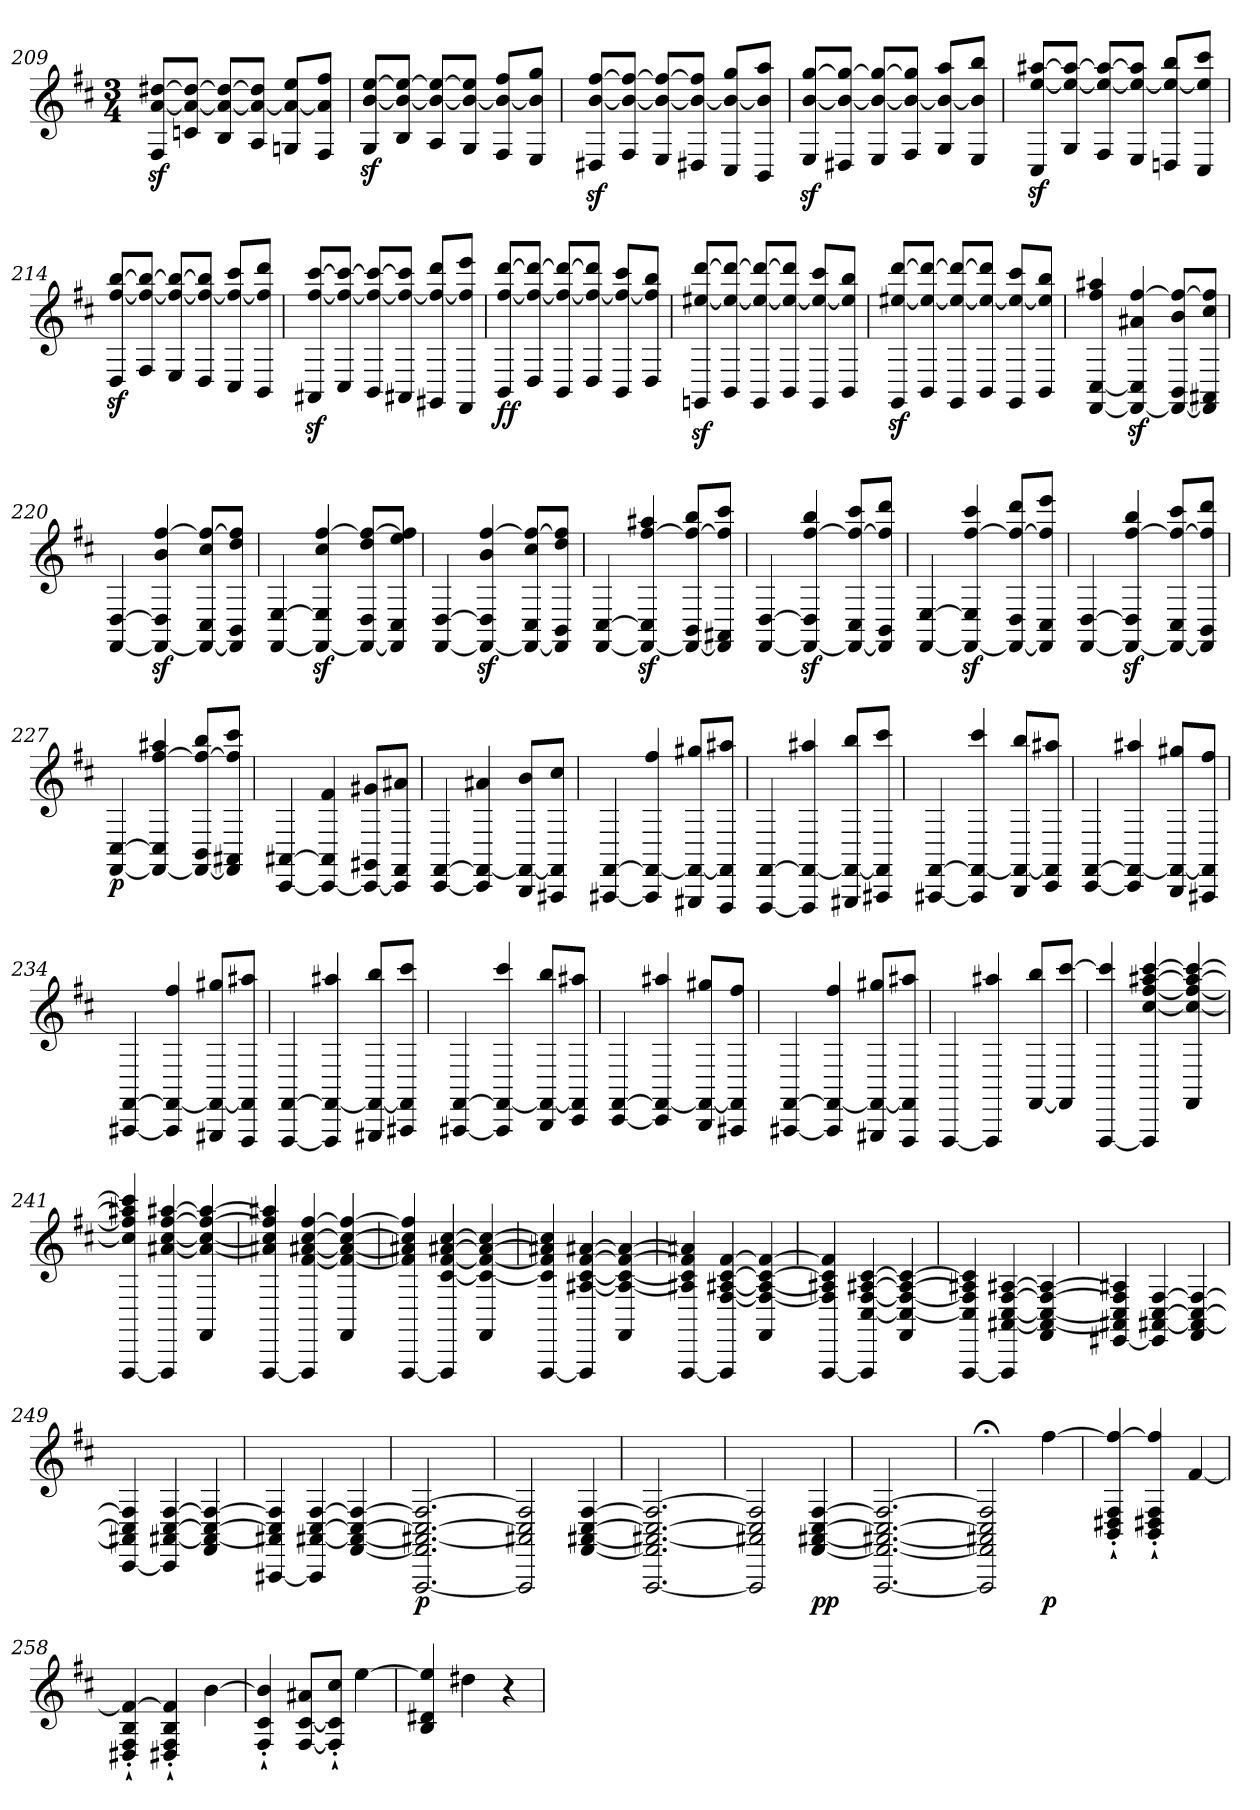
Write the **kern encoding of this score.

**kern	**dynam
*part1	*part1
*staff1	*staff1
*clefG2	*
*k[f#c#]	*
*D:	*
*M3/4	*
=209	=209
8F#z [8az [8dd#XzL	.
8cn 8a_ 8dd#_J	.
8B 8a_ 8dd#_L	.
8A 8a_ 8dd#]J	.
8Gn 8a_ 8eeL	.
8F# 8a] 8ff#J	.
=210	=210
8Gz [8bz [8eezL	.
8B 8b_ 8ee_J	.
8A 8b_ 8ee_L	.
8G 8b_ 8ee]J	.
8F# 8b_ 8ff#L	.
8E 8b] 8ggJ	.
=211	=211
8D#Xz [8bz [8ff#zL	.
8F# 8b_ 8ff#_J	.
8E 8b_ 8ff#_L	.
8D#X 8b_ 8ff#]J	.
8C# 8b_ 8ggL	.
8BB 8b] 8aaJ	.
=212	=212
8Ez [8bz [8ggzL	.
8D#X 8b_ 8gg_J	.
8E 8b_ 8gg_L	.
8F# 8b_ 8gg]J	.
8G 8b_ 8aaL	.
8E 8b] 8bbJ	.
=213	=213
8C#z [8eez [8aa#XzL	.
8G 8ee_ 8aa#_J	.
8F# 8ee_ 8aa#_L	.
8E 8ee_ 8aa#]J	.
8Dn 8ee_ 8bbL	.
8C# 8ee] 8ccc#J	.
=214	=214
8Dz [8ff#z [8bbzL	.
8F# 8ff#_ 8bb_J	.
8E 8ff#_ 8bb_L	.
8D 8ff#_ 8bb]J	.
8C# 8ff#_ 8ccc#L	.
8BB 8ff#] 8dddJ	.
=215	=215
8AA#Xz [8ff#z [8ccc#zL	.
8C# 8ff#_ 8ccc#_J	.
8BB 8ff#_ 8ccc#_L	.
8AA#X 8ff#_ 8ccc#]J	.
8GG#X 8ff#_ 8dddL	.
8FF# 8ff#] 8eeeJ	.
=216	=216
8BB [8ff# [8dddL	ff
8D 8ff#_ 8ddd_J	.
8BB 8ff#_ 8ddd_L	.
8D 8ff#_ 8ddd]J	.
8BB 8ff#_ 8ccc#L	.
8D 8ff#] 8bbJ	.
=217	=217
8GGnz [8ee#Xz [8dddzL	.
8BB 8ee#_ 8ddd_J	.
8GG 8ee#_ 8ddd_L	.
8BB 8ee#_ 8ddd]J	.
8GG 8ee#_ 8ccc#L	.
8BB 8ee#] 8bbJ	.
=218	=218
8GGz [8ee#Xz [8dddzL	.
8BB 8ee#_ 8ddd_J	.
8GG 8ee#_ 8ddd_L	.
8BB 8ee#_ 8ddd]J	.
8GG 8ee#_ 8ccc#L	.
8BB 8ee#] 8bbJ	.
=219	=219
[4FF# [4C# 4ff# 4aa#X	.
4FF#_z 4C#]z 4a#Xz [4ff#z	.
8FF#_ 8BB 8b 8ff#_L	.
8FF#] 8AA#X 8cc# 8ff#]J	.
=220	=220
[4FF# [4D	.
4FF#_z 4D]z 4bz [4ff#z	.
8FF#_ 8C# 8cc# 8ff#_L	.
8FF#] 8BB 8dd 8ff#]J	.
=221	=221
[4FF# [4E	.
4FF#_z 4E]z 4cc#z [4ff#z	.
8FF#_ 8D 8dd 8ff#_L	.
8FF#] 8C# 8ee 8ff#]J	.
=222	=222
[4FF# [4D	.
4FF#_z 4D]z 4bz [4ff#z	.
8FF#_ 8C# 8cc# 8ff#_L	.
8FF#] 8BB 8dd 8ff#]J	.
=223	=223
[4FF# [4C#	.
4FF#_z 4C#]z [4ff#z 4aa#Xz	.
8FF#_ 8BB 8ff#_ 8bbL	.
8FF#] 8AA#X 8ff#] 8ccc#J	.
=224	=224
[4FF# [4D	.
4FF#_z 4D]z [4ff#z 4bbz	.
8FF#_ 8C# 8ff#_ 8ccc#L	.
8FF#] 8BB 8ff#] 8dddJ	.
=225	=225
[4FF# [4E	.
4FF#_z 4E]z [4ff#z 4ccc#z	.
8FF#_ 8D 8ff#_ 8dddL	.
8FF#] 8C# 8ff#] 8eeeJ	.
=226	=226
[4FF# [4D	.
4FF#_z 4D]z [4ff#z 4bbz	.
8FF#_ 8C# 8ff#_ 8ccc#L	.
8FF#] 8BB 8ff#] 8dddJ	.
=227	=227
[4FF# [4C#	p
4FF#_ 4C#] [4ff# 4aa#X	.
8FF#_ 8BB 8ff#_ 8bbL	.
8FF#] 8AA#X 8ff#] 8ccc#J	.
=228	=228
[4CC# [4AA#X	.
4CC#_ 4AA#] 4f#	.
8CC#_ 8GG#X 8g#XL	.
8CC#] 8FF# 8a#XJ	.
=229	=229
[4CC# [4FF#	.
4CC#] 4FF#_ 4a#X	.
8BBB 8FF#_ 8bL	.
8AAA#X 8FF#] 8cc#J	.
=230	=230
[4AAA#X [4FF#	.
4AAA#] 4FF#_ 4ff#	.
8GGG#X 8FF#_ 8gg#XL	.
8FFF# 8FF#] 8aa#XJ	.
=231	=231
[4FFF# [4FF#	.
4FFF#] 4FF#_ 4aa#X	.
8GGG#X 8FF#_ 8bbL	.
8AAA#X 8FF#] 8ccc#J	.
=232	=232
[4AAA#X [4FF#	.
4AAA#] 4FF#_ 4ccc#	.
8BBB 8FF#_ 8bbL	.
8CC# 8FF#] 8aa#XJ	.
=233	=233
[4CC# [4FF#	.
4CC#] 4FF#_ 4aa#X	.
8BBB 8FF#_ 8gg#XL	.
8AAA#X 8FF#] 8ff#J	.
=234	=234
[4AAA#X [4FF#	.
4AAA#] 4FF#_ 4ff#	.
8GGG#X 8FF#_ 8gg#XL	.
8FFF# 8FF#] 8aa#XJ	.
=235	=235
[4FFF# [4FF#	.
4FFF#] 4FF#_ 4aa#X	.
8GGG#X 8FF#_ 8bbL	.
8AAA#X 8FF#] 8ccc#J	.
=236	=236
[4AAA#X [4FF#	.
4AAA#] 4FF#_ 4ccc#	.
8BBB 8FF#_ 8bbL	.
8CC# 8FF#] 8aa#XJ	.
=237	=237
[4CC# [4FF#	.
4CC#] 4FF#_ 4aa#X	.
8BBB 8FF#_ 8gg#XL	.
8AAA#X 8FF#] 8ff#J	.
=238	=238
[4AAA#X [4FF#	.
4AAA#] 4FF#_ 4ff#	.
8GGG#X 8FF#_ 8gg#XL	.
8FFF# 8FF#] 8aa#XJ	.
=239	=239
[4FFF#	.
4FFF#] 4aa#X	.
[8FF# 8bbL	.
8FF#] [8ccc#J	.
=240	=240
[4FFF# 4ccc#]	.
4FFF#] [4cc# [4ff# [4aa#X [4ccc#	.
4FF# 4cc#_ 4ff#_ 4aa#_ 4ccc#_	.
=241	=241
[4FFF# 4cc#] 4ff#] 4aa#X] 4ccc#]	.
4FFF#] [4a#X [4cc# [4ff# [4aa#X	.
4FF# 4a#_ 4cc#_ 4ff#_ 4aa#_	.
=242	=242
[4FFF# 4a#X] 4cc#] 4ff#] 4aa#X]	.
4FFF#] [4f# [4a#X [4cc# [4ff#	.
4FF# 4f#_ 4a#_ 4cc#_ 4ff#_	.
=243	=243
[4FFF# 4f#] 4a#X] 4cc#] 4ff#]	.
4FFF#] [4c# [4f# [4a#X [4cc#	.
4FF# 4c#_ 4f#_ 4a#_ 4cc#_	.
=244	=244
[4FFF# 4c#] 4f#] 4a#X] 4cc#]	.
4FFF#] [4A#X [4c# [4f# [4a#X	.
4FF# 4A#_ 4c#_ 4f#_ 4a#_	.
=245	=245
[4FFF# 4A#X] 4c#] 4f#] 4a#X]	.
4FFF#] [4F# [4A#X [4c# [4f#	.
4FF# 4F#_ 4A#_ 4c#_ 4f#_	.
=246	=246
[4FFF# 4F#] 4A#X] 4c#] 4f#]	.
4FFF#] [4C# [4F# [4A#X [4c#	.
4FF# 4C#_ 4F#_ 4A#_ 4c#_	.
=247	=247
[4FFF# 4C#] 4F#] 4A#X] 4c#]	.
4FFF#] [4AA#X [4C# [4F# [4A#X	.
4FF# 4AA#_ 4C#_ 4F#_ 4A#_	.
=248	=248
[4EE#X 4AA#X] 4C#] 4F#] 4A#X]	.
4EE#] [4AA#X [4C# [4F#	.
4FF# 4AA#_ 4C#_ 4F#_	.
=249	=249
[4CC# 4AA#X] 4C#] 4F#]	.
4CC#] [4AA#X [4C# [4F#	.
4FF# 4AA#_ 4C#_ 4F#_	.
=250	=250
[4AAA#X 4AA#X] 4C#] 4F#]	.
4AAA#] [4AA#X [4C# [4F#	.
[4FF# 4AA#_ 4C#_ 4F#_	.
=251	=251
[2.FFF# 2.FF#] 2.AA#X_ 2.C#_ 2.F#_	p
=252	=252
2FFF#] 2AA#X] 2C#] 2F#]	.
[4FF# [4AA#X [4C# [4F#	.
=253	=253
[2.FFF# 2.FF#] 2.AA#X_ 2.C#_ 2.F#_	.
=254	=254
2FFF#] 2AA#X] 2C#] 2F#]	.
[4FF# [4AA#X [4C# [4F#	pp
=255	=255
[2.FFF# 2.FF#_ 2.AA#X_ 2.C#_ 2.F#_	.
=256	=256
2FFF#];< 2FF#];< 2AA#X];< 2C#];< 2F#];<	.
[4ff#	p
=257	=257
4BB'` 4D#X'` 4F#'` 4ff#_'`	.
4BB'` 4D#X'` 4F#'` 4ff#]'`	.
[4f#	.
=258	=258
4D#X'` 4F#'` 4B'` 4f#_'`	.
4D#X'` 4F#'` 4B'` 4f#]'`	.
[4b	.
=259	=259
4F#'` 4c#'` 4b]'`	.
[8F# [8c# 8a#XL	.
8F#]'` 8c#]'` 8cc#'`J	.
[4ee	.
=260	=260
4B 4d#X 4ee]	.
4dd#X	.
4r	.
=	=
*-	*-
